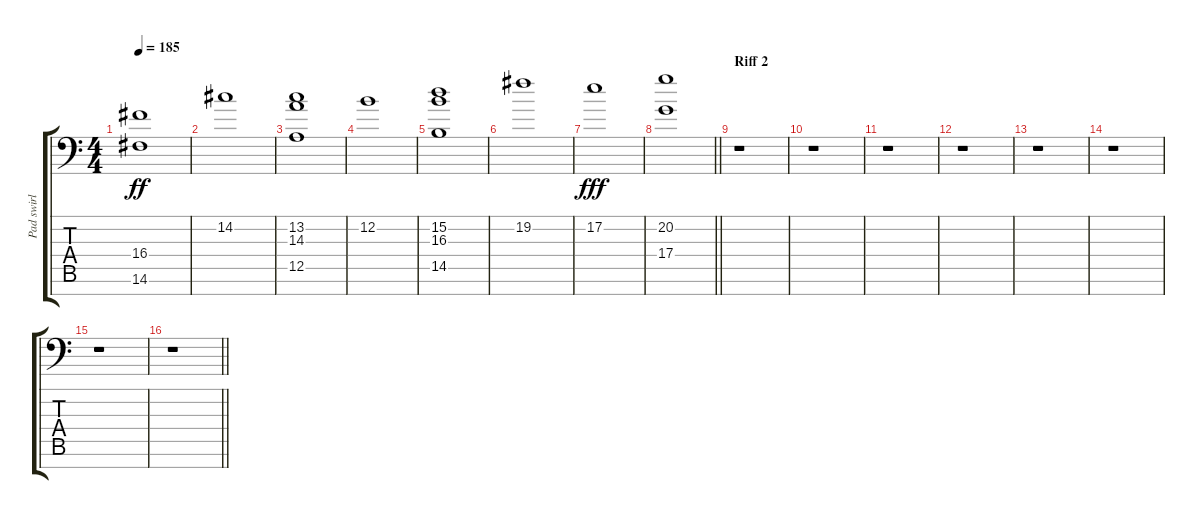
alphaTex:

\track ("Pad swirl" "Pad swirl") {instrument pad8sweep}
\staff {score tabs}
\tuning (C8 B3 G3 D3 A2 E2 C-1) {hide}
\ts (4 4)
\tempo 185
\clef f4
\ks c
(16.4 14.6).1{dy ff} |
14.2.1 |
(13.2 14.3 12.5).1 |
12.2.1 |
(15.2 16.3 14.5).1 |
19.2.1 |
17.2.1{dy fff} |
\barLineRight lightlight
(20.2 17.4).1 |
\section ("" "Riff 2")
r.1 |
r.1 |
r.1 |
r.1 |
r.1 |
r.1 |
r.1 |
\barLineRight lightlight
r.1
